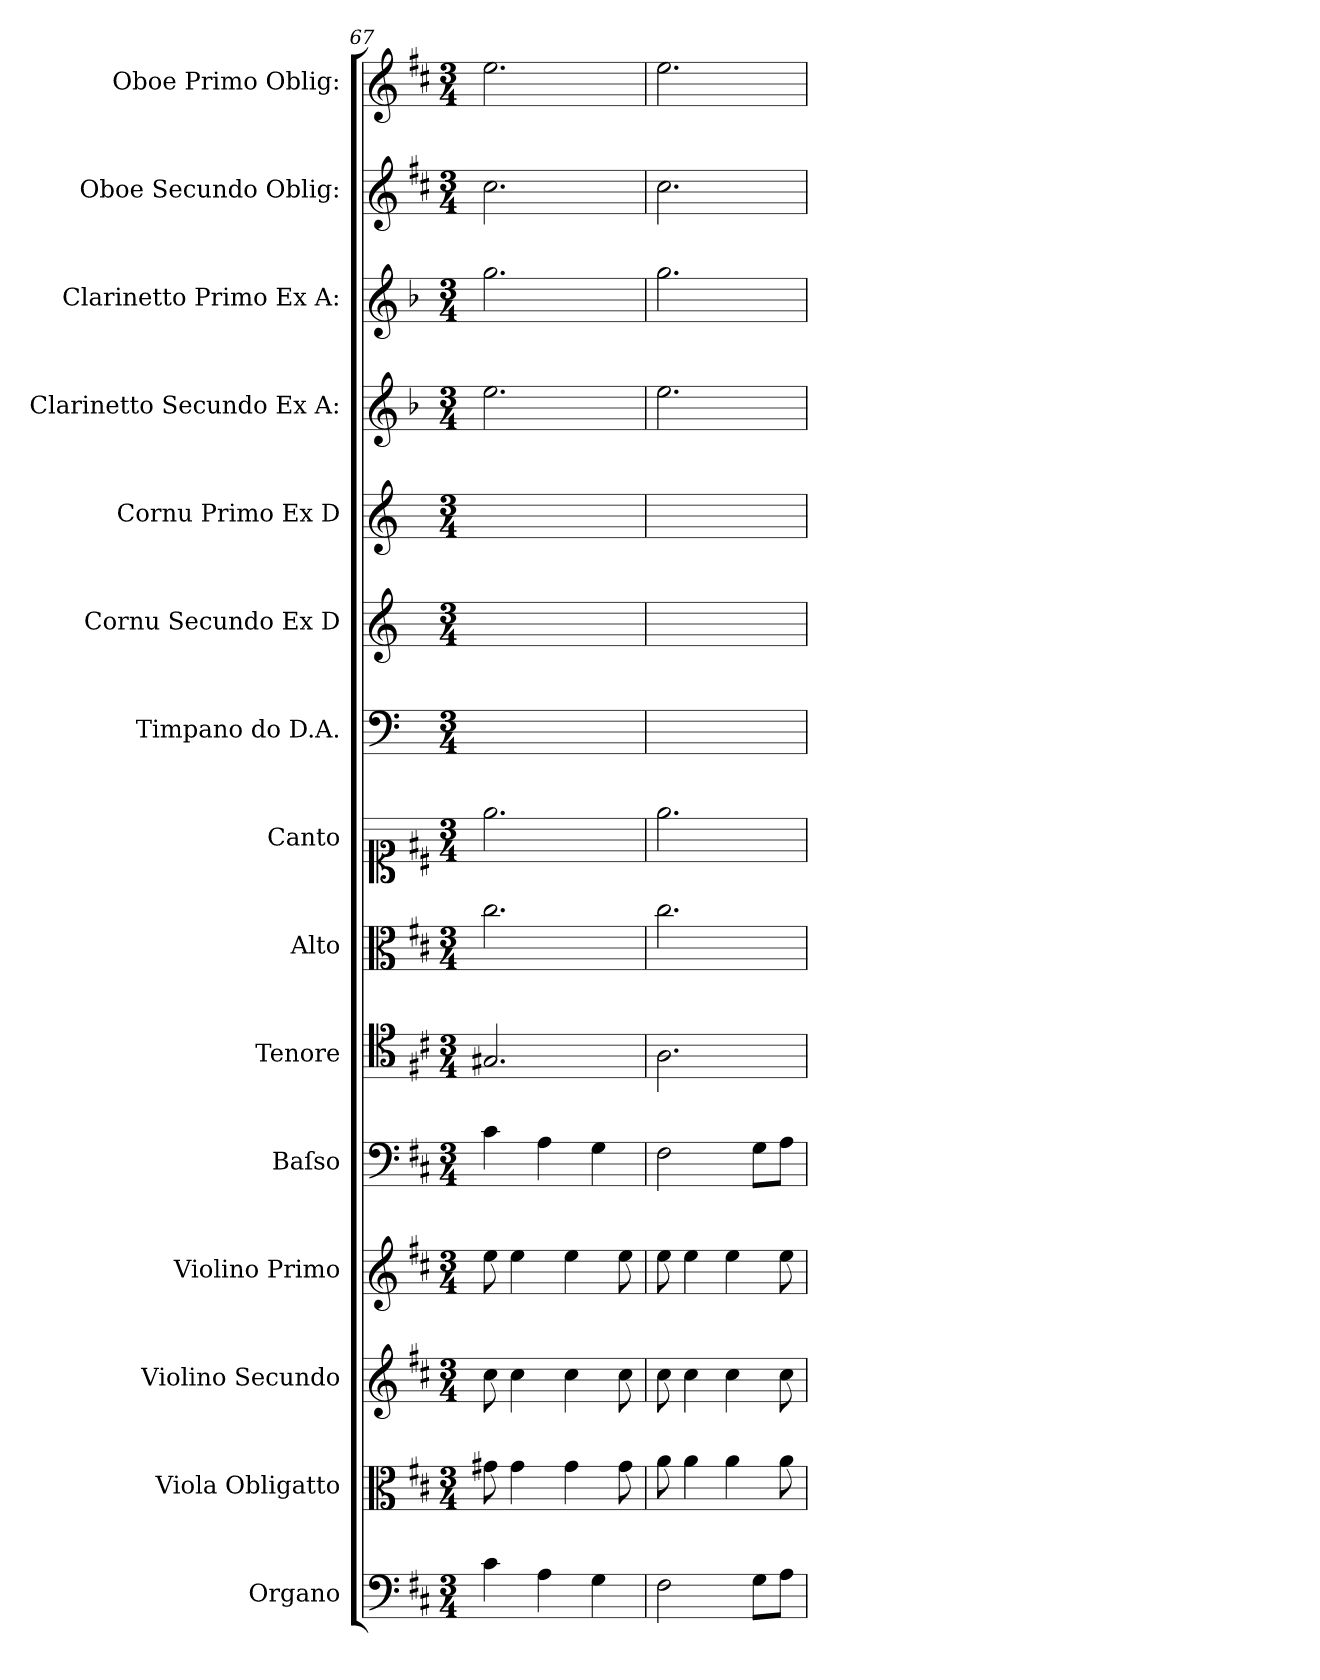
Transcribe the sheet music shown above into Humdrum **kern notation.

**kern	**kern	**kern	**kern	**kern	**kern	**kern	**kern	**kern	**kern	**kern	**kern	**kern	**kern	**kern
*part15	*part14	*part13	*part12	*part11	*part10	*part9	*part8	*part7	*part6	*part5	*part4	*part3	*part2	*part1
*staff15	*staff14	*staff13	*staff12	*staff11	*staff10	*staff9	*staff8	*staff7	*staff6	*staff5	*staff4	*staff3	*staff2	*staff1
*I"Organo	*I"Viola Obligatto	*I"Violino Secundo	*I"Violino Primo	*I"Baſso	*I"Tenore	*I"Alto	*I"Canto	*I"Timpano do D.A.	*I"Cornu Secundo Ex D	*I"Cornu Primo Ex D	*I"Clarinetto Secundo Ex A:	*I"Clarinetto Primo Ex A:	*I"Oboe Secundo Oblig:	*I"Oboe Primo Oblig:
*I'org	*I'vla obl	*I'vl 2	*I'vl 1	*I'B	*I'T	*I'A	*	*I'timp	*	*	*I'cl 2 in A	*I'cl 1 in A	*I'ob 2	*I'ob 1
*clefF4	*clefC3	*clefG2	*clefG2	*clefF4	*clefC4	*clefC3	*clefC1	*clefF4	*clefG2	*clefG2	*clefG2	*clefG2	*clefG2	*clefG2
*	*	*	*	*	*	*	*	*	*ITrd-1c-2	*ITrd-1c-2	*ITrd2c3	*ITrd2c3	*	*
*k[f#c#]	*k[f#c#]	*k[f#c#]	*k[f#c#]	*k[f#c#]	*k[f#c#]	*k[f#c#]	*k[f#c#]	*k[]	*k[f#c#]	*k[f#c#]	*k[f#c#]	*k[f#c#]	*k[f#c#]	*k[f#c#]
*M3/4	*M3/4	*M3/4	*M3/4	*M3/4	*M3/4	*M3/4	*M3/4	*M3/4	*M3/4	*M3/4	*M3/4	*M3/4	*M3/4	*M3/4
=67	=67	=67	=67	=67	=67	=67	=67	=67	=67	=67	=67	=67	=67	=67
4c#\	8g#X\	8cc#\	8ee\	4c#\	2.G#X/	2.cc#\	2.ee\	2.ryy	2.ryy	2.ryy	2.cc#\	2.ee\	2.cc#\	2.ee\
.	4g#\	4cc#\	4ee\	.	.	.	.	.	.	.	.	.	.	.
4A\	.	.	.	4A\	.	.	.	.	.	.	.	.	.	.
.	4g#\	4cc#\	4ee\	.	.	.	.	.	.	.	.	.	.	.
4G\	.	.	.	4G\	.	.	.	.	.	.	.	.	.	.
.	8g#\	8cc#\	8ee\	.	.	.	.	.	.	.	.	.	.	.
=68	=68	=68	=68	=68	=68	=68	=68	=68	=68	=68	=68	=68	=68	=68
2F#\	8a\	8cc#\	8ee\	2F#\	2.A\	2.cc#\	2.ee\	2.ryy	2.ryy	2.ryy	2.cc#\	2.ee\	2.cc#\	2.ee\
.	4a\	4cc#\	4ee\	.	.	.	.	.	.	.	.	.	.	.
.	4a\	4cc#\	4ee\	.	.	.	.	.	.	.	.	.	.	.
8G\L	.	.	.	8G\L	.	.	.	.	.	.	.	.	.	.
8A\J	8a\	8cc#\	8ee\	8A\J	.	.	.	.	.	.	.	.	.	.
=	=	=	=	=	=	=	=	=	=	=	=	=	=	=
*-	*-	*-	*-	*-	*-	*-	*-	*-	*-	*-	*-	*-	*-	*-
